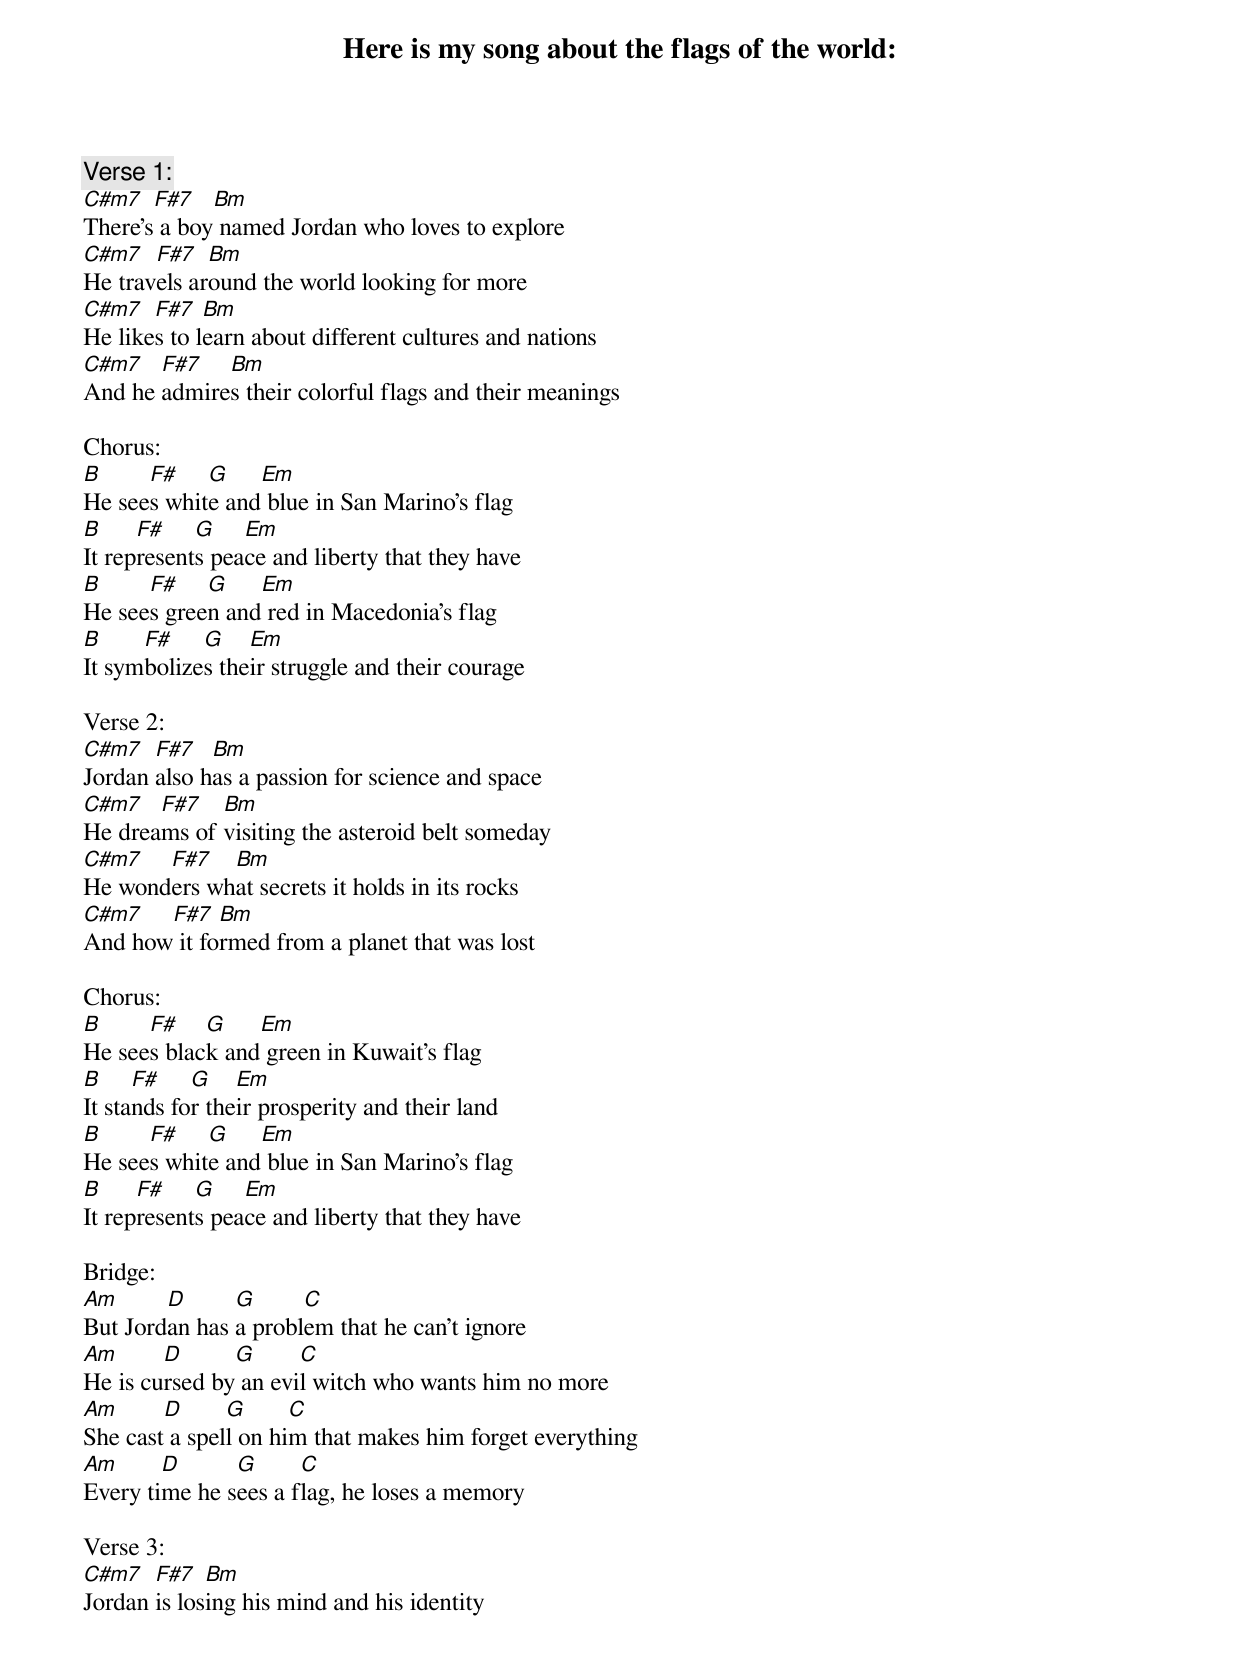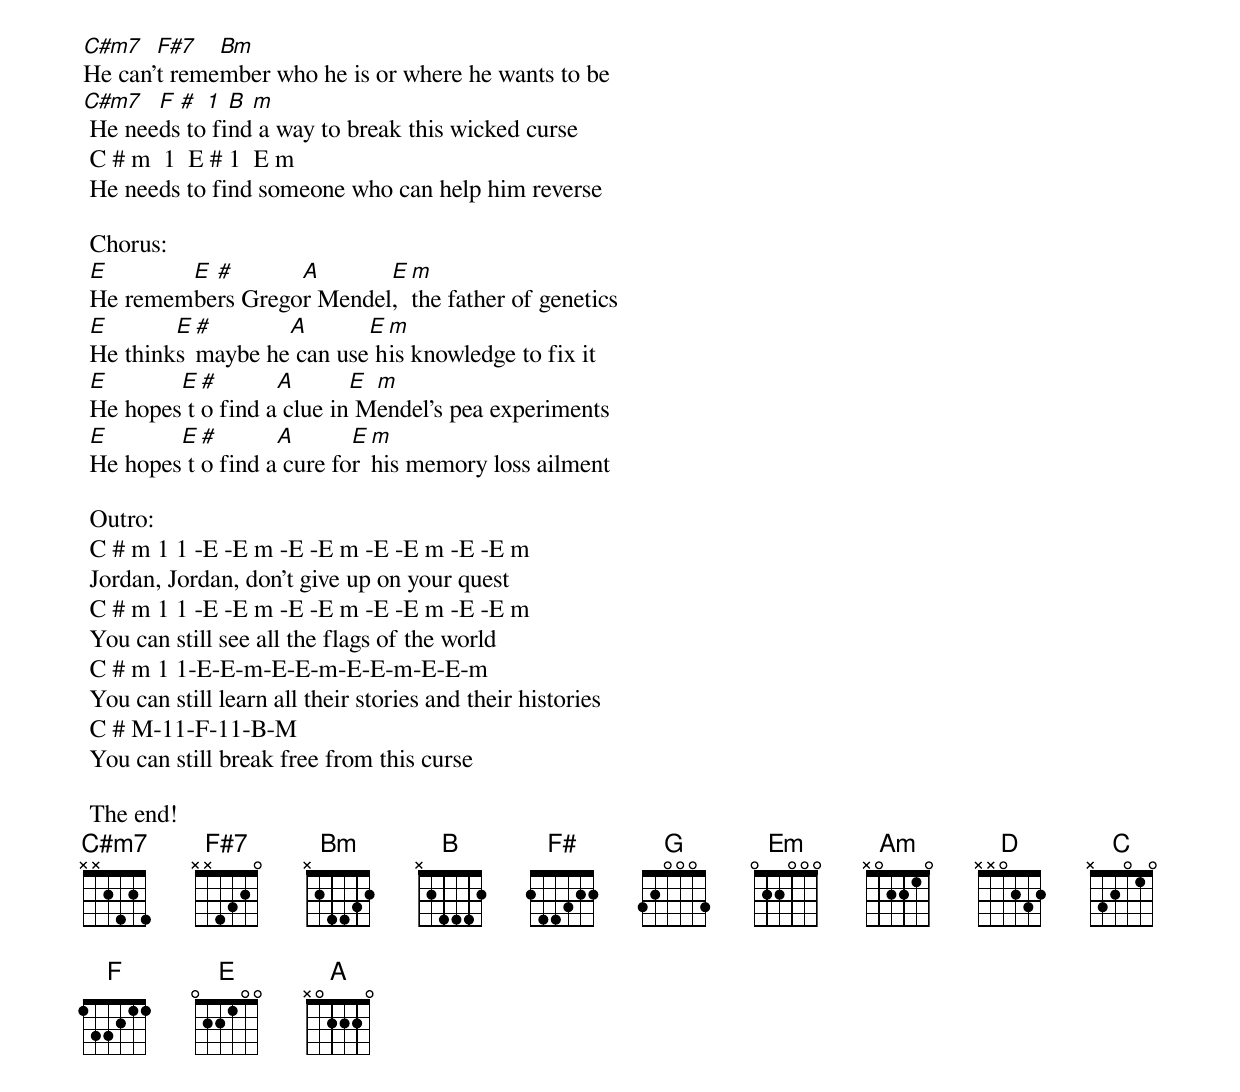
Here is my song about the flags of the world:

Verse 1:
C#m7   F#7   Bm
There's a boy named Jordan who loves to explore
C#m7   F#7   Bm
He travels around the world looking for more
C#m7   F#7   Bm
He likes to learn about different cultures and nations
C#m7   F#7   Bm
And he admires their colorful flags and their meanings

Chorus:
B     F#    G    Em
He sees white and blue in San Marino's flag
B     F#    G    Em
It represents peace and liberty that they have
B     F#    G    Em
He sees green and red in Macedonia's flag
B     F#    G    Em
It symbolizes their struggle and their courage

Verse 2:
C#m7   F#7   Bm
Jordan also has a passion for science and space
C#m7   F#7   Bm
He dreams of visiting the asteroid belt someday
C#m7   F#7   Bm
He wonders what secrets it holds in its rocks
C#m7   F#7   Bm
And how it formed from a planet that was lost

Chorus:
B     F#    G    Em
He sees black and green in Kuwait's flag
B     F#    G    Em
It stands for their prosperity and their land
B     F#    G    Em
He sees white and blue in San Marino's flag
B     F#    G    Em
It represents peace and liberty that they have

Bridge:
Am      D      G      C
But Jordan has a problem that he can't ignore
Am      D      G      C
He is cursed by an evil witch who wants him no more
Am      D      G      C
She cast a spell on him that makes him forget everything
Am      D      G      C
Every time he sees a flag, he loses a memory

Verse 3:
C#m7   F#7   Bm
Jordan is losing his mind and his identity
C#m7   F#7   Bm
He can't remember who he is or where he wants to be
C#m7   F #  1  B m
 He needs to find a way to break this wicked curse
 C # m  1  E # 1  E m
 He needs to find someone who can help him reverse

 Chorus:
 E       E #       A       E m
 He remembers Gregor Mendel, the father of genetics
 E       E #       A       E m
 He thinks maybe he can use his knowledge to fix it
 E       E #       A       E m
 He hopes to find a clue in Mendel's pea experiments
 E       E #       A       E m
 He hopes to find a cure for his memory loss ailment

 Outro:
 C # m 1 1 -E -E m -E -E m -E -E m -E -E m
 Jordan, Jordan, don't give up on your quest
 C # m 1 1 -E -E m -E -E m -E -E m -E -E m
 You can still see all the flags of the world
 C # m 1 1-E-E-m-E-E-m-E-E-m-E-E-m
 You can still learn all their stories and their histories
 C # M-11-F-11-B-M
 You can still break free from this curse

 The end!
